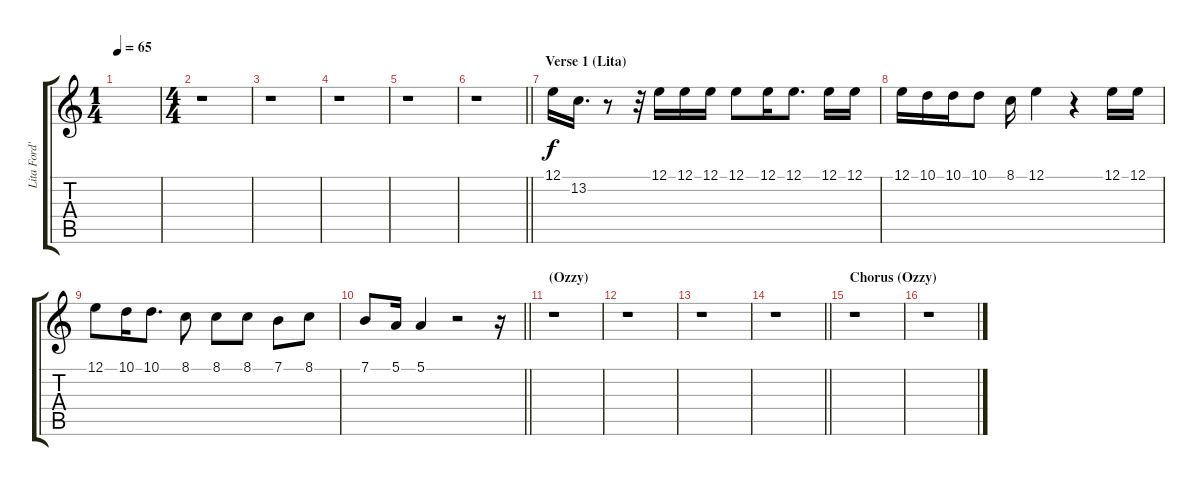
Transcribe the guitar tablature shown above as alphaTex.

\track ("Lita Ford's Voice" "Lita Ford'") {instrument panflute}
\staff {score tabs}
\tuning (E4 B3 G3 D3 A2 E2) {hide}
\ts (1 4)
\tempo 65
\clef g2
\ks c
|
\ts (4 4)
r.1 |
r.1 |
r.1 |
r.1 |
\barLineRight lightlight
r.1 |
\section ("" "Verse 1 (Lita)")
12.1.16 13.2.16{d} r.8 r.32 12.1.16 12.1.16 12.1.16 12.1.8 12.1.16 12.1.8{d} 12.1.16 12.1.16 |
12.1.16 10.1.16 10.1.16 10.1.8 8.1.16 12.1.4 r.4 12.1.16 12.1.16 |
12.1.8 10.1.16 10.1.8{d} 8.1.8 8.1.8 8.1.8 7.1.8 8.1.8 |
\barLineRight lightlight
7.1.8 5.1.16 5.1.4 r.2 r.16 |
\section ("" "(Ozzy)")
r.1 |
r.1 |
r.1 |
\barLineRight lightlight
r.1 |
\section ("" "Chorus (Ozzy)")
r.1 |
r.1
